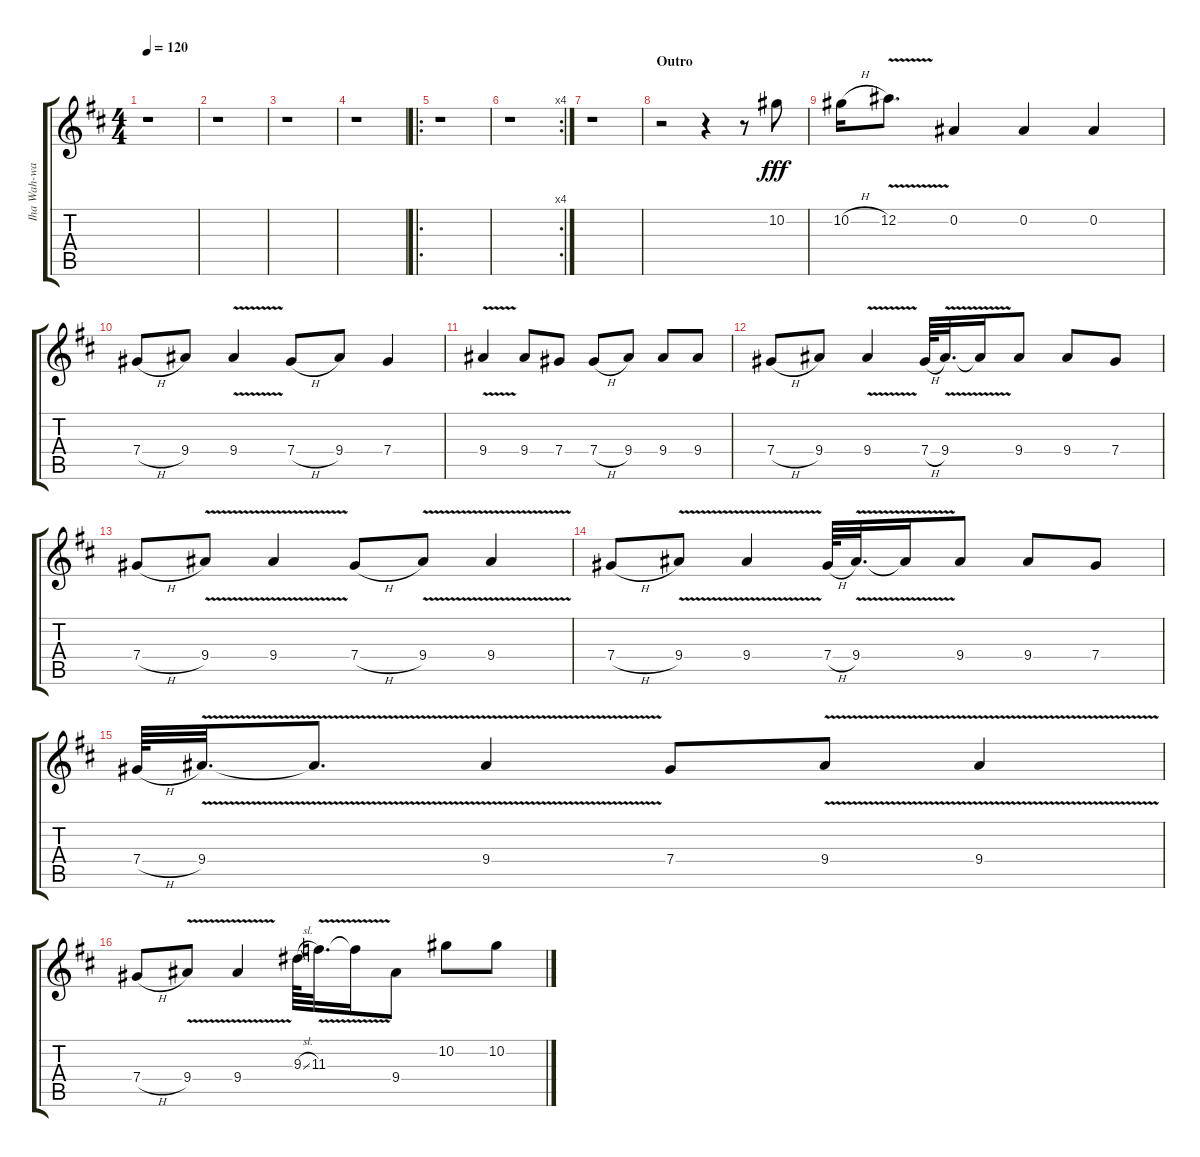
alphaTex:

\track ("Iha Wah-wah" "Iha Wah-wa") {instrument electricguitarjazz}
\staff {score tabs}
\tuning (Eb4 Bb3 Gb3 Db3 Ab2 Eb2) {hide}
\ts (4 4)
\tempo 120
\clef g2
\ks d
r.1{dy fff} |
r.1 |
r.1 |
r.1 |
\ro
r.1 |
\rc 4
r.1 |
r.1 |
\section ("" "Outro")
r.2 r.4 r.8 10.2.8 |
10.2{h}.16 12.2{v}.8{d} 0.2.4 0.2.4 0.2.4 |
7.4{h}.8 9.4.8 9.4{v}.4 7.4{h}.8 9.4.8 7.4.4 |
9.4{v}.4 9.4.8 7.4.8 7.4{h}.8 9.4.8 9.4.8 9.4.8 |
7.4{h}.8 9.4.8 9.4{v}.4 7.4{h}.64 9.4{v}.32{d} 9.4{v t}.16 9.4.8 9.4.8 7.4.8 |
7.4{h}.8 9.4{v}.8 9.4{v}.4 7.4{h}.8 9.4{v}.8 9.4{v}.4 |
7.4{h}.8 9.4{v}.8 9.4{v}.4 7.4{h}.64 9.4{v}.32{d} 9.4{v t}.16 9.4.8 9.4.8 7.4.8 |
7.4{h}.64 9.4{v}.32{d} 9.4{v t}.8{d} 9.4{v}.4 7.4.8 9.4{v}.8 9.4{v}.4 |
7.4{h}.8 9.4{v}.8 9.4{v}.4 9.3{sl}.64 11.3{v}.32{d} 11.3{v t}.16 9.4.8 10.2.8 10.2.8
